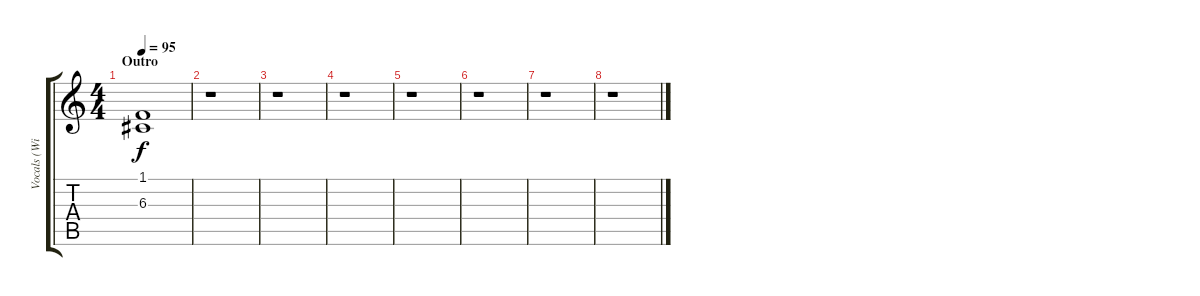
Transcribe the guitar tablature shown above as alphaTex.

\track ("Vocals (With Harmonies)" "Vocals (Wi") {instrument clarinet}
\staff {score tabs}
\tuning (E4 B3 G3 D3 A2 E2) {hide}
\ts (4 4)
\section ("" "Outro")
\tempo 95
\clef g2
\ks c
(1.1{t} 6.3{t}).1{dy f} |
r.1 |
r.1 |
r.1 |
r.1 |
r.1 |
r.1 |
r.1
